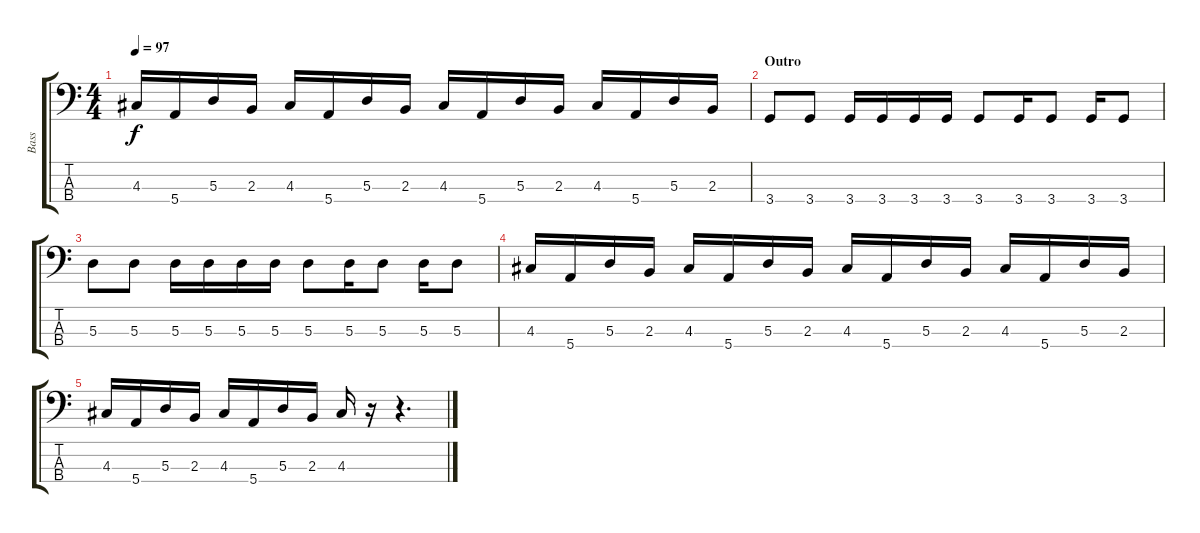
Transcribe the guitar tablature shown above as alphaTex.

\track ("Bass" "Bass") {instrument electricbasspick}
\staff {score tabs}
\tuning (G2 D2 A1 E1) {hide}
\ts (4 4)
\tempo 97
\clef f4
\ks c
4.3.16{dy f} 5.4.16 5.3.16 2.3.16 4.3.16 5.4.16 5.3.16 2.3.16 4.3.16 5.4.16 5.3.16 2.3.16 4.3.16 5.4.16 5.3.16 2.3.16 |
\section ("" "Outro")
3.4.8 3.4.8 3.4.16 3.4.16 3.4.16 3.4.16 3.4.8 3.4.16 3.4.8 3.4.16 3.4.8 |
5.3.8 5.3.8 5.3.16 5.3.16 5.3.16 5.3.16 5.3.8 5.3.16 5.3.8 5.3.16 5.3.8 |
4.3.16 5.4.16 5.3.16 2.3.16 4.3.16 5.4.16 5.3.16 2.3.16 4.3.16 5.4.16 5.3.16 2.3.16 4.3.16 5.4.16 5.3.16 2.3.16 |
4.3.16 5.4.16 5.3.16 2.3.16 4.3.16 5.4.16 5.3.16 2.3.16 4.3.16 r.16 r.4{d}
